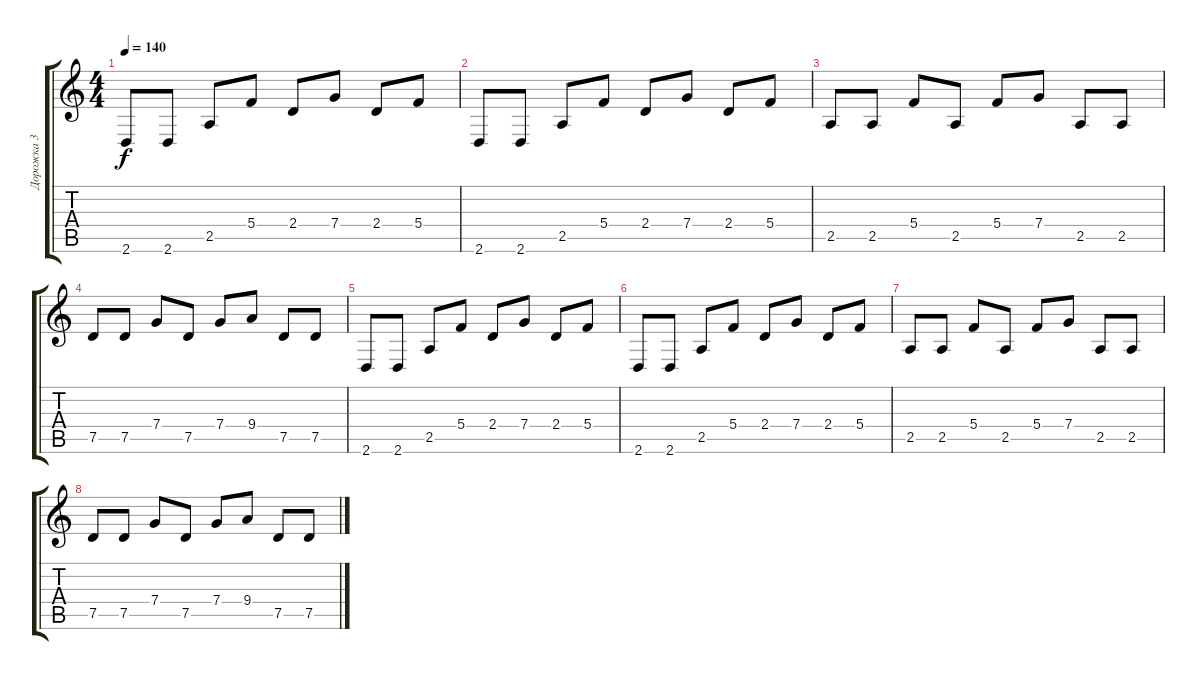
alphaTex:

\track ("Дорожка 3" "Дорожка 3") {instrument distortionguitar}
\staff {score tabs}
\tuning (D4 A3 F3 C3 G2 C2) {hide}
\ts (4 4)
\tempo 140
\clef g2
\ks c
2.6.8{dy f} 2.6.8 2.5.8 5.4.8 2.4.8 7.4.8 2.4.8 5.4.8 |
2.6.8 2.6.8 2.5.8 5.4.8 2.4.8 7.4.8 2.4.8 5.4.8 |
2.5.8 2.5.8 5.4.8 2.5.8 5.4.8 7.4.8 2.5.8 2.5.8 |
7.5.8 7.5.8 7.4.8 7.5.8 7.4.8 9.4.8 7.5.8 7.5.8 |
2.6.8 2.6.8 2.5.8 5.4.8 2.4.8 7.4.8 2.4.8 5.4.8 |
2.6.8 2.6.8 2.5.8 5.4.8 2.4.8 7.4.8 2.4.8 5.4.8 |
2.5.8 2.5.8 5.4.8 2.5.8 5.4.8 7.4.8 2.5.8 2.5.8 |
7.5.8 7.5.8 7.4.8 7.5.8 7.4.8 9.4.8 7.5.8 7.5.8
